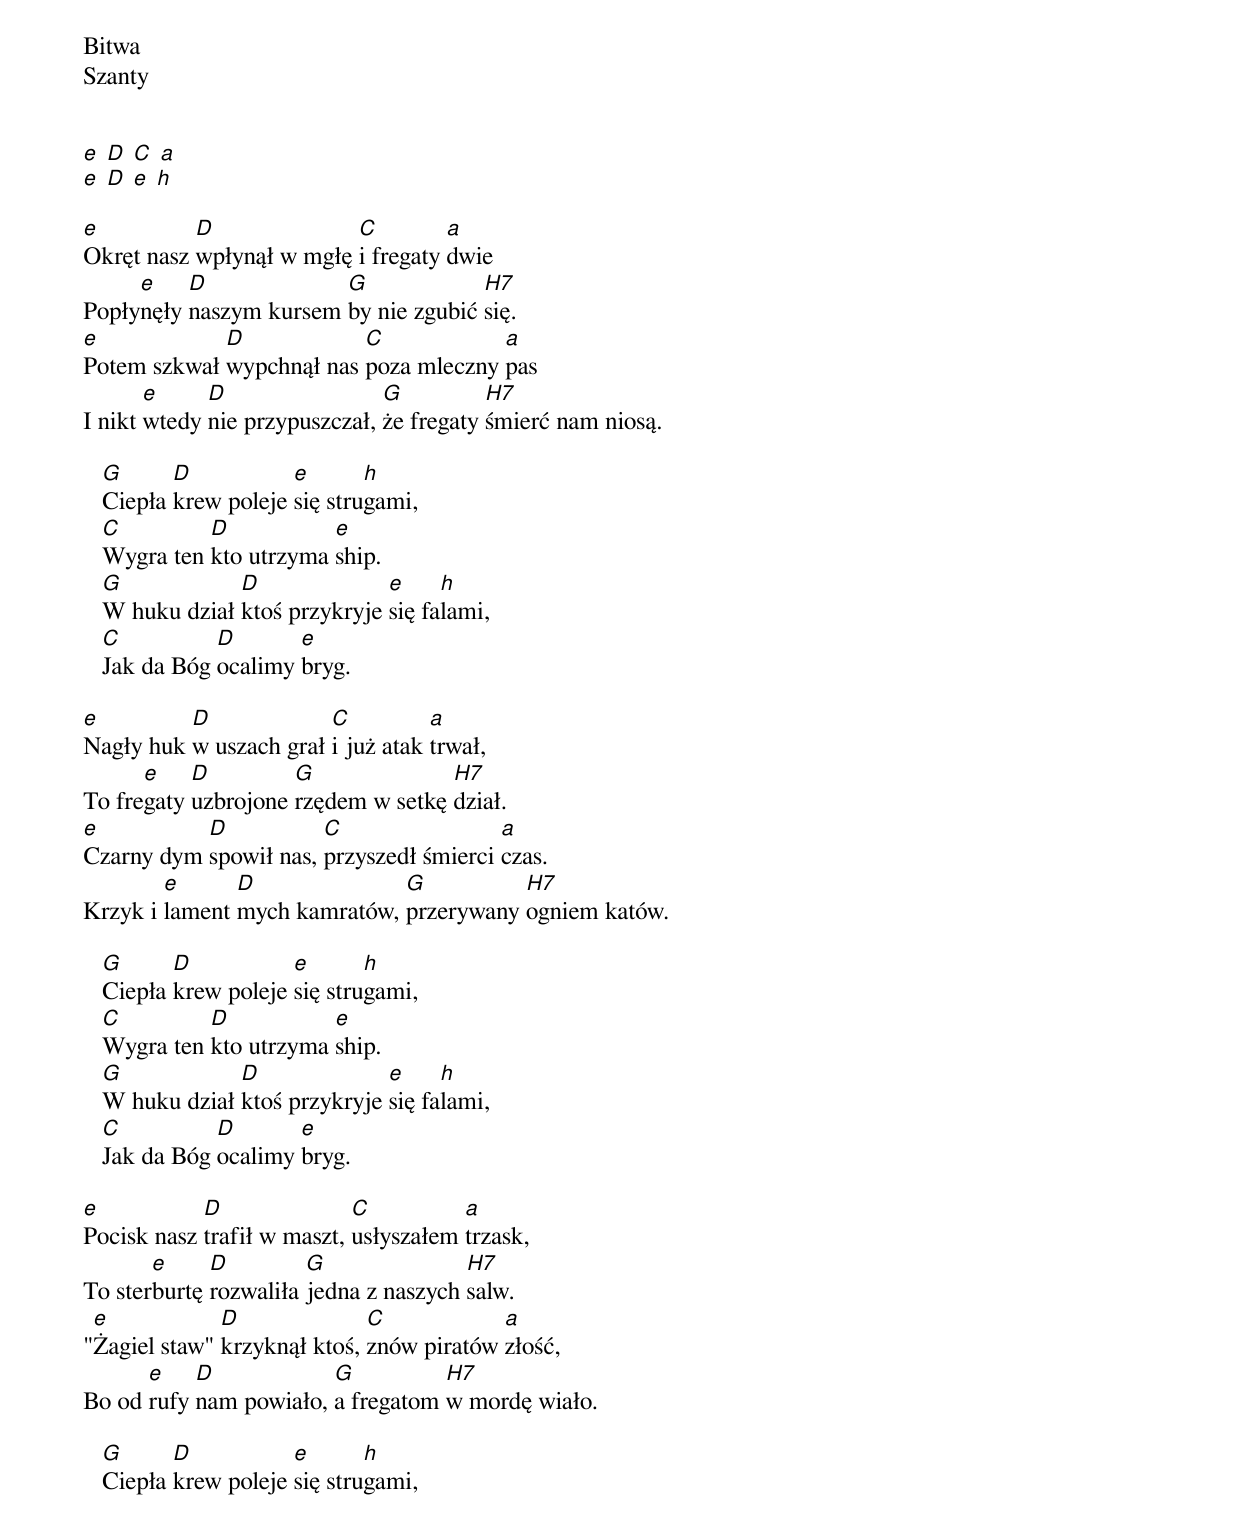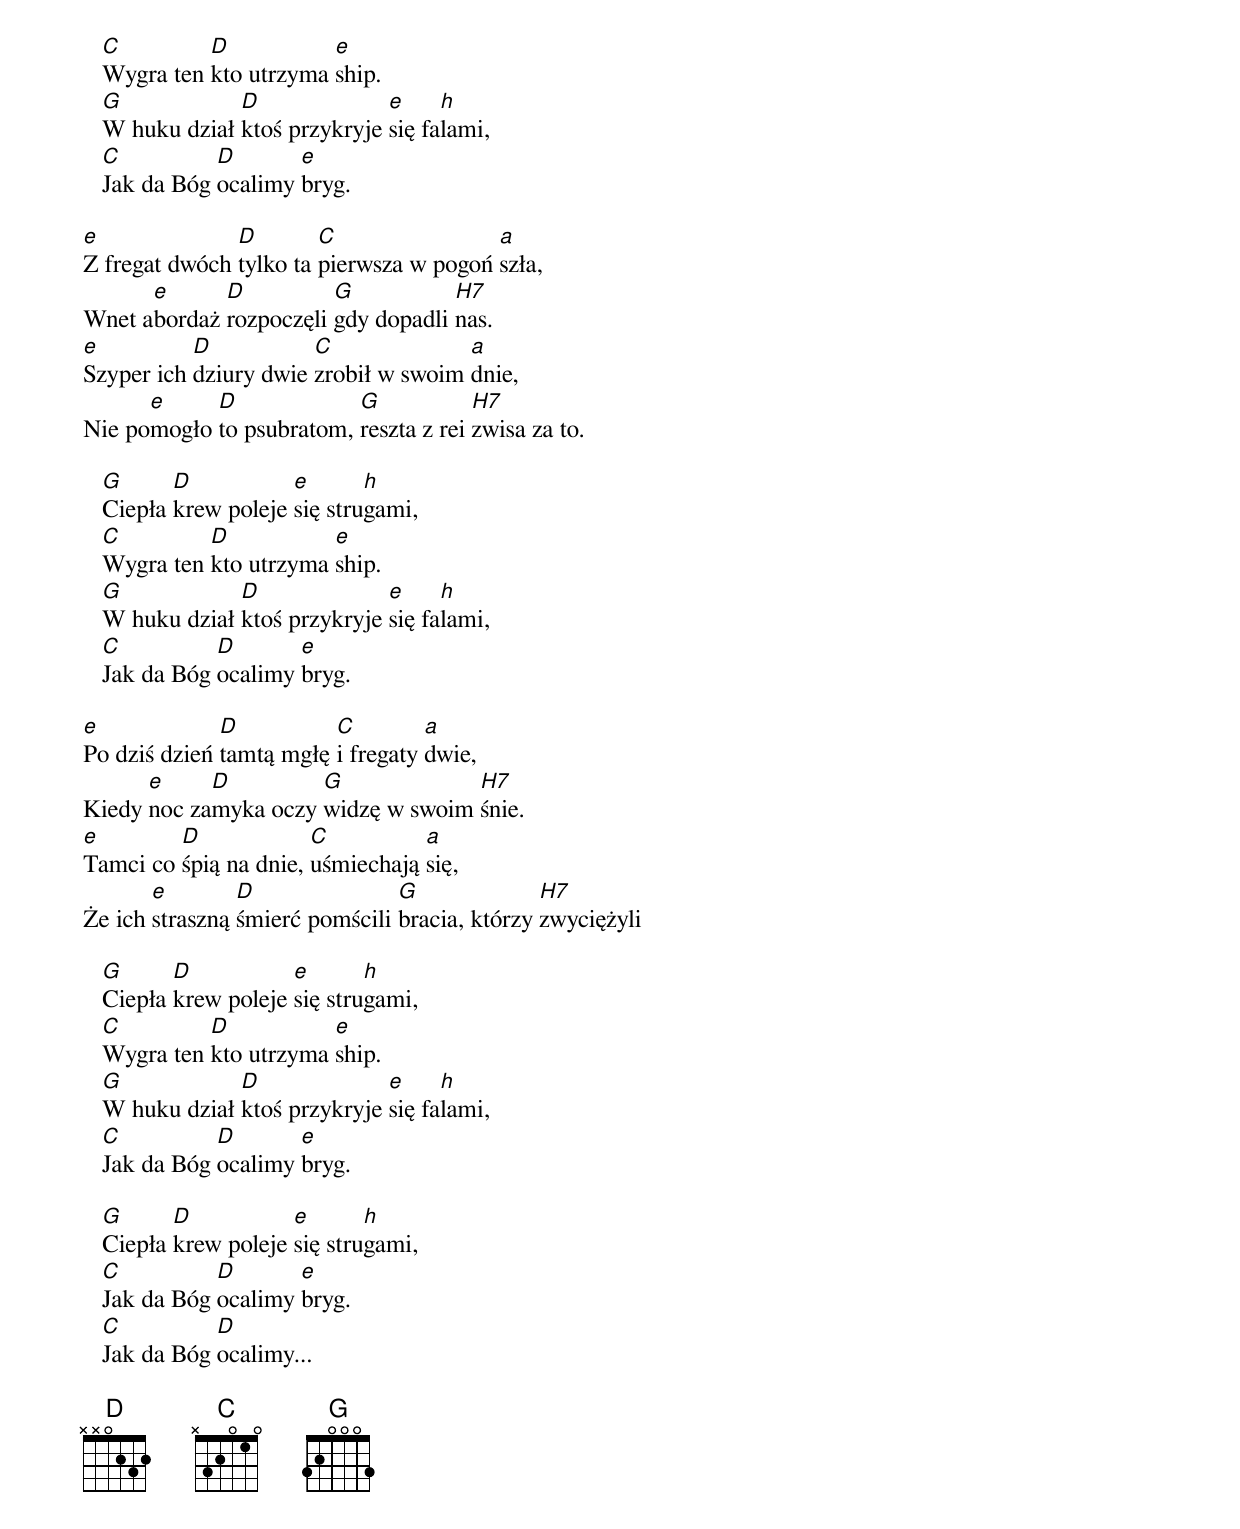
Bitwa
Szanty


{Wstęp}
[e] [D] [C] [a]
[e] [D] [e] [h]

{1 zwrotka}
[e]Okręt nasz [D]wpłynął w mgłę [C]i fregaty [a]dwie
Popły[e]nęły [D]naszym kursem [G]by nie zgubić [H7]się.
[e]Potem szkwał [D]wypchnął nas [C]poza mleczny [a]pas
I nikt [e]wtedy [D]nie przypuszczał, [G]że fregaty [H7]śmierć nam niosą.

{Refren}
   [G]Ciepła [D]krew poleje [e]się stru[h]gami,
   [C]Wygra ten [D]kto utrzyma [e]ship.
   [G]W huku dział [D]ktoś przykryje [e]się fa[h]lami,
   [C]Jak da Bóg [D]ocalimy [e]bryg.

{2 zwrotka}
[e]Nagły huk [D]w uszach grał [C]i już atak [a]trwał,
To fre[e]gaty [D]uzbrojone [G]rzędem w setkę [H7]dział.
[e]Czarny dym [D]spowił nas, [C]przyszedł śmierci [a]czas.
Krzyk i [e]lament [D]mych kamratów, [G]przerywany [H7]ogniem katów.

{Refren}
   [G]Ciepła [D]krew poleje [e]się stru[h]gami,
   [C]Wygra ten [D]kto utrzyma [e]ship.
   [G]W huku dział [D]ktoś przykryje [e]się fa[h]lami,
   [C]Jak da Bóg [D]ocalimy [e]bryg.

{3 zwrotka}
[e]Pocisk nasz [D]trafił w maszt, [C]usłyszałem [a]trzask,
To ster[e]burtę [D]rozwaliła [G]jedna z naszych [H7]salw.
"[e]Żagiel staw" [D]krzyknął ktoś, [C]znów piratów [a]złość,
Bo od [e]rufy [D]nam powiało, [G]a fregatom [H7]w mordę wiało.

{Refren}
   [G]Ciepła [D]krew poleje [e]się stru[h]gami,
   [C]Wygra ten [D]kto utrzyma [e]ship.
   [G]W huku dział [D]ktoś przykryje [e]się fa[h]lami,
   [C]Jak da Bóg [D]ocalimy [e]bryg.

{4 zwrotka}
[e]Z fregat dwóch [D]tylko ta [C]pierwsza w pogoń [a]szła,
Wnet a[e]bordaż [D]rozpoczęli [G]gdy dopadli [H7]nas.
[e]Szyper ich [D]dziury dwie [C]zrobił w swoim [a]dnie,
Nie po[e]mogło [D]to psubratom, [G]reszta z rei [H7]zwisa za to.

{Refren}
   [G]Ciepła [D]krew poleje [e]się stru[h]gami,
   [C]Wygra ten [D]kto utrzyma [e]ship.
   [G]W huku dział [D]ktoś przykryje [e]się fa[h]lami,
   [C]Jak da Bóg [D]ocalimy [e]bryg.

{5 zwrotka}
[e]Po dziś dzień [D]tamtą mgłę [C]i fregaty [a]dwie,
Kiedy [e]noc za[D]myka oczy [G]widzę w swoim [H7]śnie.
[e]Tamci co [D]śpią na dnie, [C]uśmiechają [a]się,
Że ich [e]straszną [D]śmierć pomścili [G]bracia, którzy [H7]zwyciężyli

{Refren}
   [G]Ciepła [D]krew poleje [e]się stru[h]gami,
   [C]Wygra ten [D]kto utrzyma [e]ship.
   [G]W huku dział [D]ktoś przykryje [e]się fa[h]lami,
   [C]Jak da Bóg [D]ocalimy [e]bryg.

   [G]Ciepła [D]krew poleje [e]się stru[h]gami,
   [C]Jak da Bóg [D]ocalimy [e]bryg.
   [C]Jak da Bóg [D]ocalimy...

{Dopasowane do wykonania: https://www.youtube.com/watch?v=nso6Vhg0p9k}
